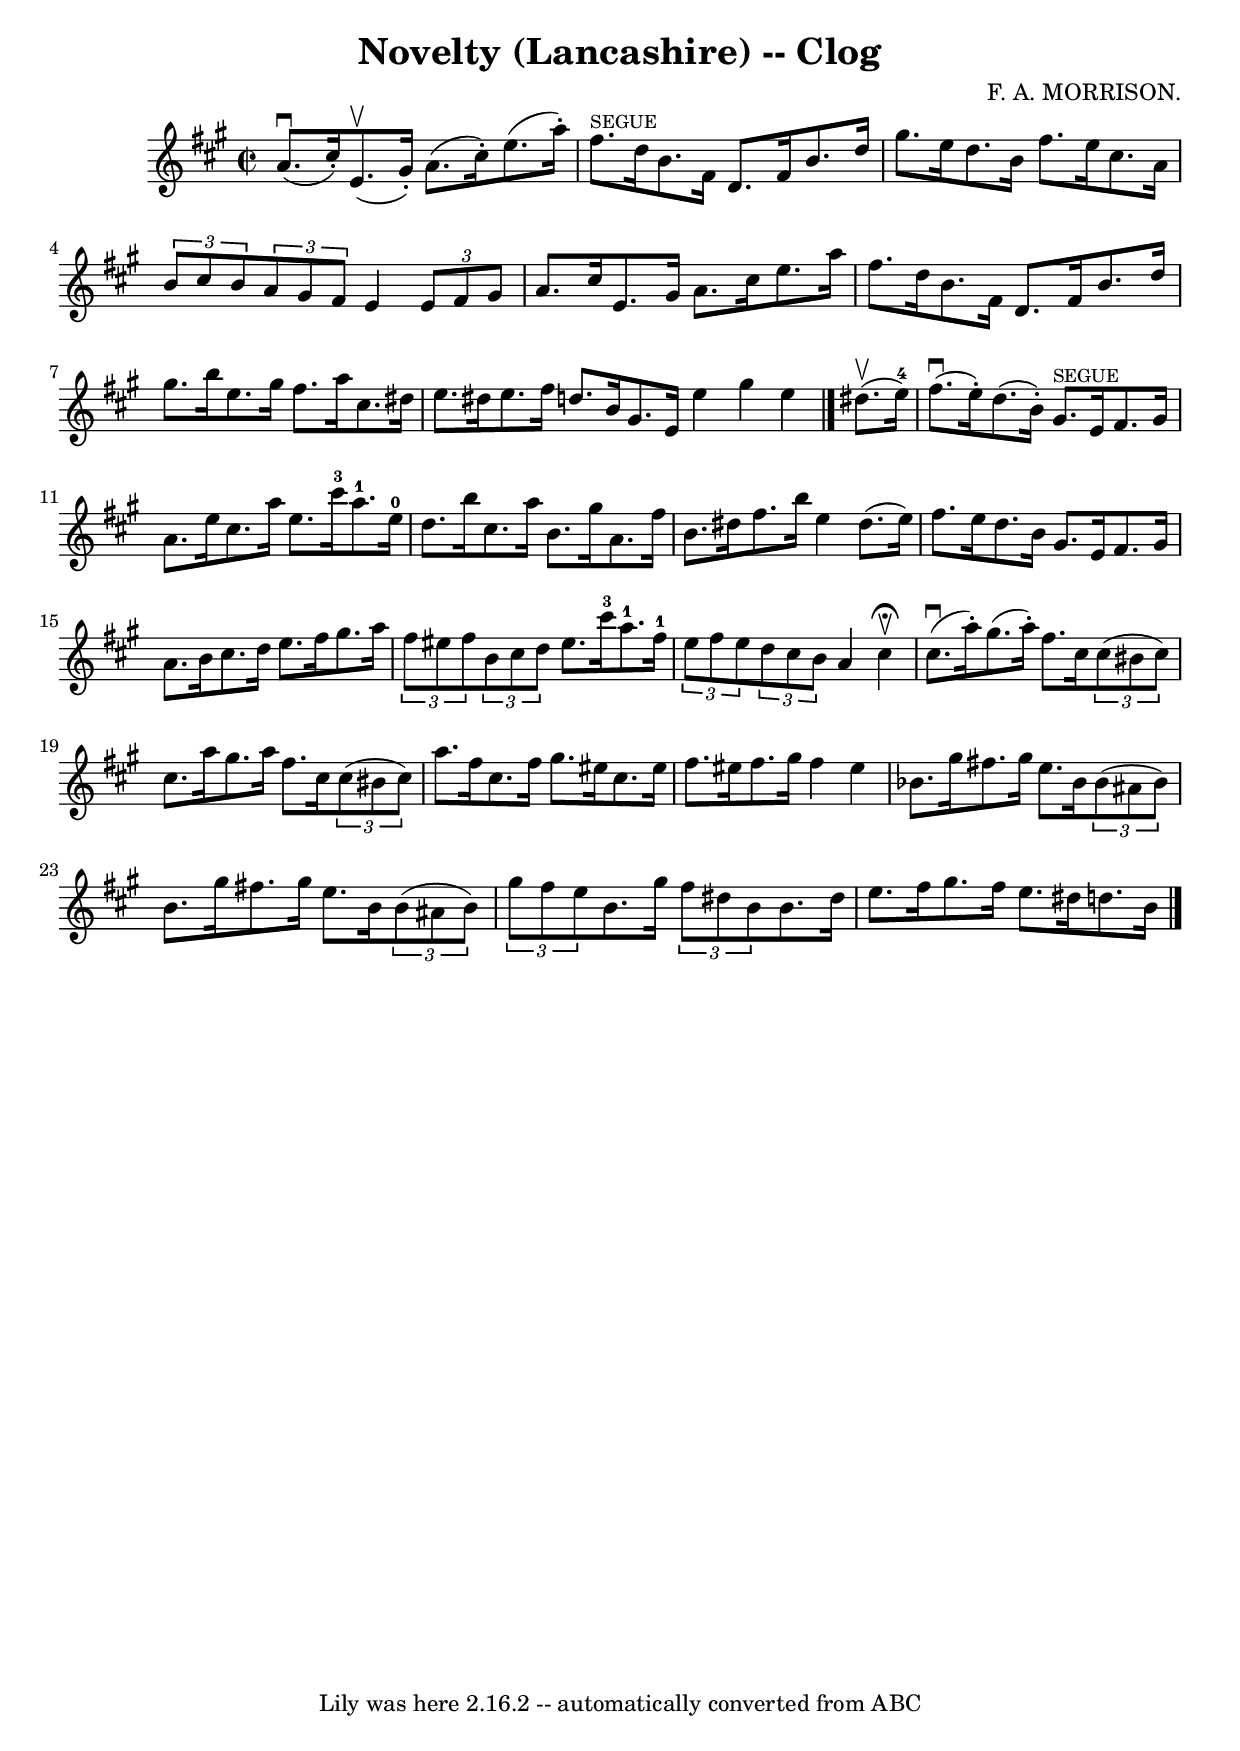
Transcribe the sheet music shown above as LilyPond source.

\version "2.16.2"
\include "Mammoth.ily"
\header {
  %% book = "Ryan's Mammoth Collection"
  composer = "F. A. MORRISON."
  crossRefNumber = "1"
  footnotes = "\\\\157 937"
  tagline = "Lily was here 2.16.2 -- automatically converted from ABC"
  title = "Novelty (Lancashire) -- Clog"

}
voicedefault =  {


  \override Staff.TimeSignature #'style = #'C
  \time 2/2 
  \key a \major
  a'8.^\downbow(cis''16 -.) e'8.^\upbow(
  gis'16 -.) a'8. (cis''16 -.) e''8. (a''16 -.)   |
  
  fis''8.^\segue d''16 b'8. fis'16 d'8. fis'16 b'8. d''16   
  |
  gis''8. e''16 d''8. b'16 fis''8. e''16 cis''8.  
  a'16    |
  \times 2/3 { b'8 cis''8 b'8  
	     }   \times 2/3 {   
	       a'8 gis'8 fis'8  
	     } e'4    \times 2/3 { e'8 fis'8 gis'8  
				 }   
  |
  a'8. cis''16 e'8. gis'16 a'8. cis''16 e''8.    
  a''16    |
  fis''8. d''16 b'8. fis'16 d'8. fis'16    
  b'8. d''16    |
  gis''8. b''16 e''8. gis''16 fis''8.   
  a''16 cis''8. dis''16    |
  e''8. dis''16 e''8. fis''16 
  d''!8. b'16 gis'8. e'16    \bar ":|" e''4 gis''4 e''4  
  \bar "|." dis''8.^\upbow(e''16-4) |
  fis''8.^\downbow(
  e''16 -.) d''8. (b'16 -.) gis'8.^\segue e'16 fis'8.    
  gis'16    |
  a'8. e''16 cis''8. a''16 e''8. cis'''16 -3 a''8.-1 e''16-0   |
  d''8. b''16 cis''8.    
  a''16 b'8. gis''16 a'8. fis''16    |
  b'8. dis''16    
  fis''8. b''16 e''4 dis''8. (e''16)   |
  fis''8.    
  e''16 d''8. b'16 gis'8. e'16 fis'8. gis'16    |
  a'8. 
  b'16 cis''8. d''16 e''8. fis''16 gis''8. a''16    |
  
  \times 2/3 { fis''8 eis''8 fis''8  
	     }   \times 2/3 { b'8 cis''8   
			      d''8  
			    } eis''8. cis'''16-3 a''8.-1 fis''16-1   |
  
  \times 2/3 { e''8 fis''8 e''8  
	     }   \times 2/3 { d''8 cis''8 b'8 
			      
			    } a'4      \bar ":|" cis''4^\fermata^\upbow |
  cis''8.^\downbow(a''16 -.) gis''8. (a''16 -.) fis''8. cis''16    
  \times 2/3 { cis''8 (bis'8 cis''8) 
	     }   |
  cis''8. a''16   
  gis''8. a''16 fis''8. cis''16    \times 2/3 { cis''8 (bis'8    
						cis''8) 
					      }   |
  a''8. fis''16 cis''8. fis''16 gis''8.   
  eis''16 cis''8. eis''16    |
  fis''8. eis''16 fis''8.    
  gis''16 fis''4 eis''4    |
  bes'8. gis''16 fis''!8.    
  gis''16 e''8. bes'16    \times 2/3 { bes'8 (ais'8 bes'8) 
				     }   
  |
  b'8. gis''16 fis''!8. gis''16 e''8. b'16    
  \times 2/3 { b'8 (ais'8 b'8) 
	     }   |
  \times 2/3 { gis''8  
	       fis''8 e''8  
	     } b'8. gis''16    \times 2/3 { fis''8 dis''8 b'8 
					    
					  } b'8. dis''16    |
  e''8. fis''16 gis''8. fis''16    
  e''8. dis''16 d''!8. b'16      \bar "|."   

}

\score{
  <<

    \context Staff="default"
    {
      \voicedefault 
      
    }

  >>
  \layout {
    
  }
  \midi {
  }

}
